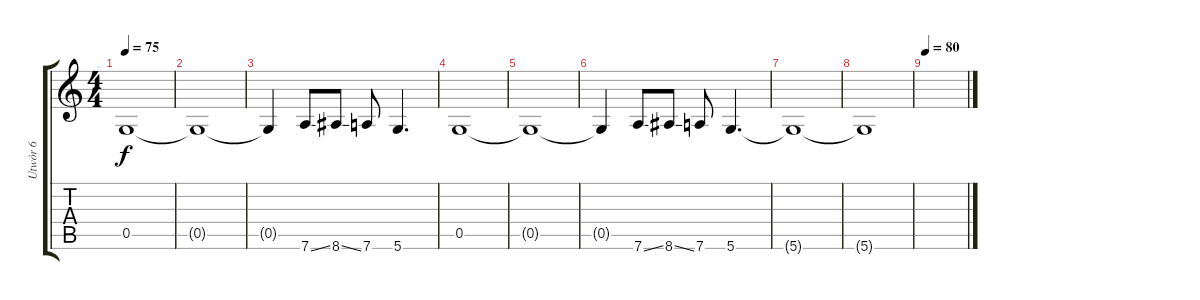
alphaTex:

\track ("Utwór 6" "Utwór 6") {instrument distortionguitar}
\staff {score tabs}
\tuning (D4 Bb3 G3 D3 G2 D2) {hide}
\ts (4 4)
\tempo 75
\clef g2
\ks c
0.5.1{dy f} |
0.5{t}.1 |
0.5{t}.4 7.6{ss}.8 8.6{ss}.8 7.6.8 5.6.4{d} |
0.5.1 |
0.5{t}.1 |
0.5{t}.4 7.6{ss}.8 8.6{ss}.8 7.6.8 5.6.4{d} |
5.6{t}.1 |
5.6{t}.1 |
\tempo 80
